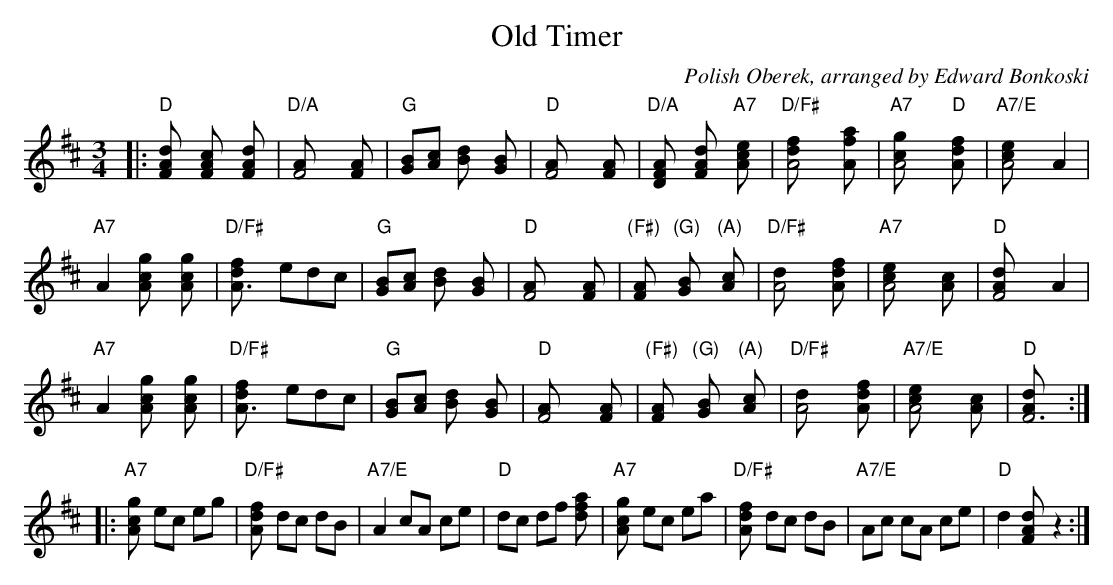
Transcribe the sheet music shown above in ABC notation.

X:1
T:Old Timer
O:Polish Oberek, arranged by Edward Bonkoski
M:3/4
L:1/8
K:D
|: "D"[F2Ad] [F2Ac] [F2Ad] | "D/A"[F4A] [F2A] |\
   "G"[GB][Ac] [B2d] [G2B] |   "D"[F4A] [F2A] |\
   "D/A"[D2FA] [F2Ad] "A7"[A2ce] | "D/F#"[A4df] [A2fa] |\
   "A7"[A4cg] "D"[A2df] | "A7/E"[A4ce] A2 |
   "A7"A2 [A2cg] [A2cg] | "D/F#"[A3df] edc |\
   "G"[GB][Ac] [B2d] [G2B] |   "D"[F4A] [F2A] |\
   "(F#)"[F2A] "(G)"[G2B] "(A)"[A2c] | "D/F#"[A4d] [A2df] |\
   "A7"[A4ce] [A2c] | "D"[F4Ad] A2 |
   "A7"A2 [A2cg] [A2cg] | "D/F#"[A3df] edc |\
   "G"[GB][Ac] [B2d] [G2B] |   "D"[F4A] [F2A] |\
   "(F#)"[F2A] "(G)"[G2B] "(A)"[A2c] | "D/F#"[A4d] [A2df] |\
   "A7/E"[A4ce] [A2c] | "D"[F6Ad] :|
|: "A7"[A2cg] ec eg | "D/F#"[A2df] dc dB |\
   "A7/E"A2 cA ce | "D"dc df [d2fa] |\
   "A7"[A2cg] ec ea | "D/F#"[A2df] dc dB |\
   "A7/E"Ac cA ce | "D"d2 [F2Ad] z2 :|
